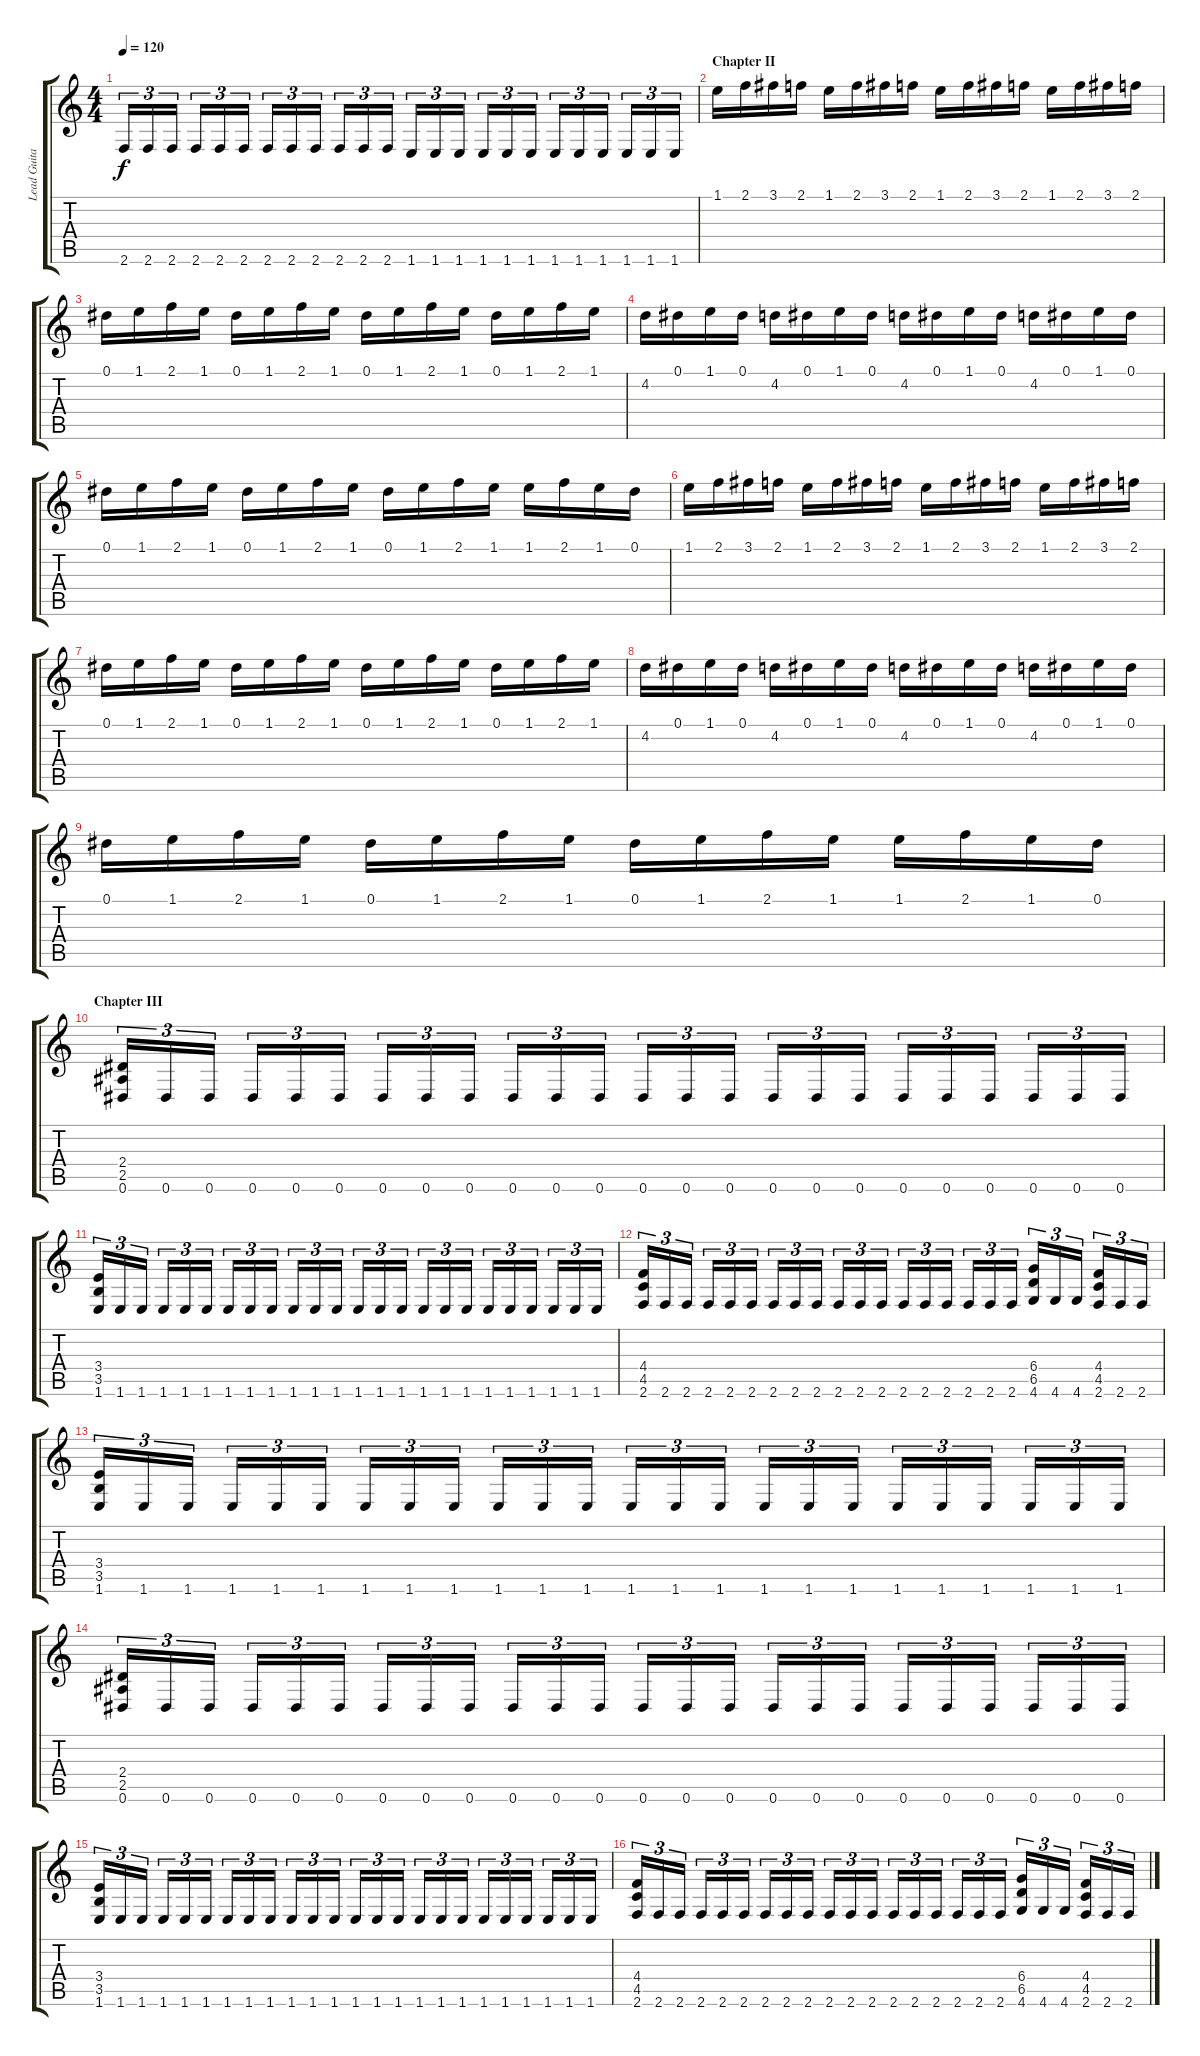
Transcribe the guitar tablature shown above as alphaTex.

\track ("Lead Guitar" "Lead Guita") {instrument distortionguitar}
\staff {score tabs}
\tuning (Eb4 Bb3 Gb3 Db3 Ab2 Eb2) {hide}
\ts (4 4)
\tempo 120
\clef g2
\ks c
2.6.16{tu (3 2) dy f} 2.6.16{tu (3 2)} 2.6.16{tu (3 2)} 2.6.16{tu (3 2)} 2.6.16{tu (3 2)} 2.6.16{tu (3 2)} 2.6.16{tu (3 2)} 2.6.16{tu (3 2)} 2.6.16{tu (3 2)} 2.6.16{tu (3 2)} 2.6.16{tu (3 2)} 2.6.16{tu (3 2)} 1.6.16{tu (3 2)} 1.6.16{tu (3 2)} 1.6.16{tu (3 2)} 1.6.16{tu (3 2)} 1.6.16{tu (3 2)} 1.6.16{tu (3 2)} 1.6.16{tu (3 2)} 1.6.16{tu (3 2)} 1.6.16{tu (3 2)} 1.6.16{tu (3 2)} 1.6.16{tu (3 2)} 1.6.16{tu (3 2)} |
\section ("" "Chapter II")
1.1.16 2.1.16 3.1.16 2.1.16 1.1.16 2.1.16 3.1.16 2.1.16 1.1.16 2.1.16 3.1.16 2.1.16 1.1.16 2.1.16 3.1.16 2.1.16 |
0.1.16 1.1.16 2.1.16 1.1.16 0.1.16 1.1.16 2.1.16 1.1.16 0.1.16 1.1.16 2.1.16 1.1.16 0.1.16 1.1.16 2.1.16 1.1.16 |
4.2.16 0.1.16 1.1.16 0.1.16 4.2.16 0.1.16 1.1.16 0.1.16 4.2.16 0.1.16 1.1.16 0.1.16 4.2.16 0.1.16 1.1.16 0.1.16 |
0.1.16 1.1.16 2.1.16 1.1.16 0.1.16 1.1.16 2.1.16 1.1.16 0.1.16 1.1.16 2.1.16 1.1.16 1.1.16 2.1.16 1.1.16 0.1.16 |
1.1.16 2.1.16 3.1.16 2.1.16 1.1.16 2.1.16 3.1.16 2.1.16 1.1.16 2.1.16 3.1.16 2.1.16 1.1.16 2.1.16 3.1.16 2.1.16 |
0.1.16 1.1.16 2.1.16 1.1.16 0.1.16 1.1.16 2.1.16 1.1.16 0.1.16 1.1.16 2.1.16 1.1.16 0.1.16 1.1.16 2.1.16 1.1.16 |
4.2.16 0.1.16 1.1.16 0.1.16 4.2.16 0.1.16 1.1.16 0.1.16 4.2.16 0.1.16 1.1.16 0.1.16 4.2.16 0.1.16 1.1.16 0.1.16 |
0.1.16 1.1.16 2.1.16 1.1.16 0.1.16 1.1.16 2.1.16 1.1.16 0.1.16 1.1.16 2.1.16 1.1.16 1.1.16 2.1.16 1.1.16 0.1.16 |
\section ("" "Chapter III")
(2.4 2.5 0.6).16{tu (3 2)} 0.6.16{tu (3 2)} 0.6.16{tu (3 2)} 0.6.16{tu (3 2)} 0.6.16{tu (3 2)} 0.6.16{tu (3 2)} 0.6.16{tu (3 2)} 0.6.16{tu (3 2)} 0.6.16{tu (3 2)} 0.6.16{tu (3 2)} 0.6.16{tu (3 2)} 0.6.16{tu (3 2)} 0.6.16{tu (3 2)} 0.6.16{tu (3 2)} 0.6.16{tu (3 2)} 0.6.16{tu (3 2)} 0.6.16{tu (3 2)} 0.6.16{tu (3 2)} 0.6.16{tu (3 2)} 0.6.16{tu (3 2)} 0.6.16{tu (3 2)} 0.6.16{tu (3 2)} 0.6.16{tu (3 2)} 0.6.16{tu (3 2)} |
(3.4 3.5 1.6).16{tu (3 2)} 1.6.16{tu (3 2)} 1.6.16{tu (3 2)} 1.6.16{tu (3 2)} 1.6.16{tu (3 2)} 1.6.16{tu (3 2)} 1.6.16{tu (3 2)} 1.6.16{tu (3 2)} 1.6.16{tu (3 2)} 1.6.16{tu (3 2)} 1.6.16{tu (3 2)} 1.6.16{tu (3 2)} 1.6.16{tu (3 2)} 1.6.16{tu (3 2)} 1.6.16{tu (3 2)} 1.6.16{tu (3 2)} 1.6.16{tu (3 2)} 1.6.16{tu (3 2)} 1.6.16{tu (3 2)} 1.6.16{tu (3 2)} 1.6.16{tu (3 2)} 1.6.16{tu (3 2)} 1.6.16{tu (3 2)} 1.6.16{tu (3 2)} |
(4.4 4.5 2.6).16{tu (3 2)} 2.6.16{tu (3 2)} 2.6.16{tu (3 2)} 2.6.16{tu (3 2)} 2.6.16{tu (3 2)} 2.6.16{tu (3 2)} 2.6.16{tu (3 2)} 2.6.16{tu (3 2)} 2.6.16{tu (3 2)} 2.6.16{tu (3 2)} 2.6.16{tu (3 2)} 2.6.16{tu (3 2)} 2.6.16{tu (3 2)} 2.6.16{tu (3 2)} 2.6.16{tu (3 2)} 2.6.16{tu (3 2)} 2.6.16{tu (3 2)} 2.6.16{tu (3 2)} (6.4 6.5 4.6).16{tu (3 2)} 4.6.16{tu (3 2)} 4.6.16{tu (3 2)} (4.4 4.5 2.6).16{tu (3 2)} 2.6.16{tu (3 2)} 2.6.16{tu (3 2)} |
(3.4 3.5 1.6).16{tu (3 2)} 1.6.16{tu (3 2)} 1.6.16{tu (3 2)} 1.6.16{tu (3 2)} 1.6.16{tu (3 2)} 1.6.16{tu (3 2)} 1.6.16{tu (3 2)} 1.6.16{tu (3 2)} 1.6.16{tu (3 2)} 1.6.16{tu (3 2)} 1.6.16{tu (3 2)} 1.6.16{tu (3 2)} 1.6.16{tu (3 2)} 1.6.16{tu (3 2)} 1.6.16{tu (3 2)} 1.6.16{tu (3 2)} 1.6.16{tu (3 2)} 1.6.16{tu (3 2)} 1.6.16{tu (3 2)} 1.6.16{tu (3 2)} 1.6.16{tu (3 2)} 1.6.16{tu (3 2)} 1.6.16{tu (3 2)} 1.6.16{tu (3 2)} |
(2.4 2.5 0.6).16{tu (3 2)} 0.6.16{tu (3 2)} 0.6.16{tu (3 2)} 0.6.16{tu (3 2)} 0.6.16{tu (3 2)} 0.6.16{tu (3 2)} 0.6.16{tu (3 2)} 0.6.16{tu (3 2)} 0.6.16{tu (3 2)} 0.6.16{tu (3 2)} 0.6.16{tu (3 2)} 0.6.16{tu (3 2)} 0.6.16{tu (3 2)} 0.6.16{tu (3 2)} 0.6.16{tu (3 2)} 0.6.16{tu (3 2)} 0.6.16{tu (3 2)} 0.6.16{tu (3 2)} 0.6.16{tu (3 2)} 0.6.16{tu (3 2)} 0.6.16{tu (3 2)} 0.6.16{tu (3 2)} 0.6.16{tu (3 2)} 0.6.16{tu (3 2)} |
(3.4 3.5 1.6).16{tu (3 2)} 1.6.16{tu (3 2)} 1.6.16{tu (3 2)} 1.6.16{tu (3 2)} 1.6.16{tu (3 2)} 1.6.16{tu (3 2)} 1.6.16{tu (3 2)} 1.6.16{tu (3 2)} 1.6.16{tu (3 2)} 1.6.16{tu (3 2)} 1.6.16{tu (3 2)} 1.6.16{tu (3 2)} 1.6.16{tu (3 2)} 1.6.16{tu (3 2)} 1.6.16{tu (3 2)} 1.6.16{tu (3 2)} 1.6.16{tu (3 2)} 1.6.16{tu (3 2)} 1.6.16{tu (3 2)} 1.6.16{tu (3 2)} 1.6.16{tu (3 2)} 1.6.16{tu (3 2)} 1.6.16{tu (3 2)} 1.6.16{tu (3 2)} |
(4.4 4.5 2.6).16{tu (3 2)} 2.6.16{tu (3 2)} 2.6.16{tu (3 2)} 2.6.16{tu (3 2)} 2.6.16{tu (3 2)} 2.6.16{tu (3 2)} 2.6.16{tu (3 2)} 2.6.16{tu (3 2)} 2.6.16{tu (3 2)} 2.6.16{tu (3 2)} 2.6.16{tu (3 2)} 2.6.16{tu (3 2)} 2.6.16{tu (3 2)} 2.6.16{tu (3 2)} 2.6.16{tu (3 2)} 2.6.16{tu (3 2)} 2.6.16{tu (3 2)} 2.6.16{tu (3 2)} (6.4 6.5 4.6).16{tu (3 2)} 4.6.16{tu (3 2)} 4.6.16{tu (3 2)} (4.4 4.5 2.6).16{tu (3 2)} 2.6.16{tu (3 2)} 2.6.16{tu (3 2)}
